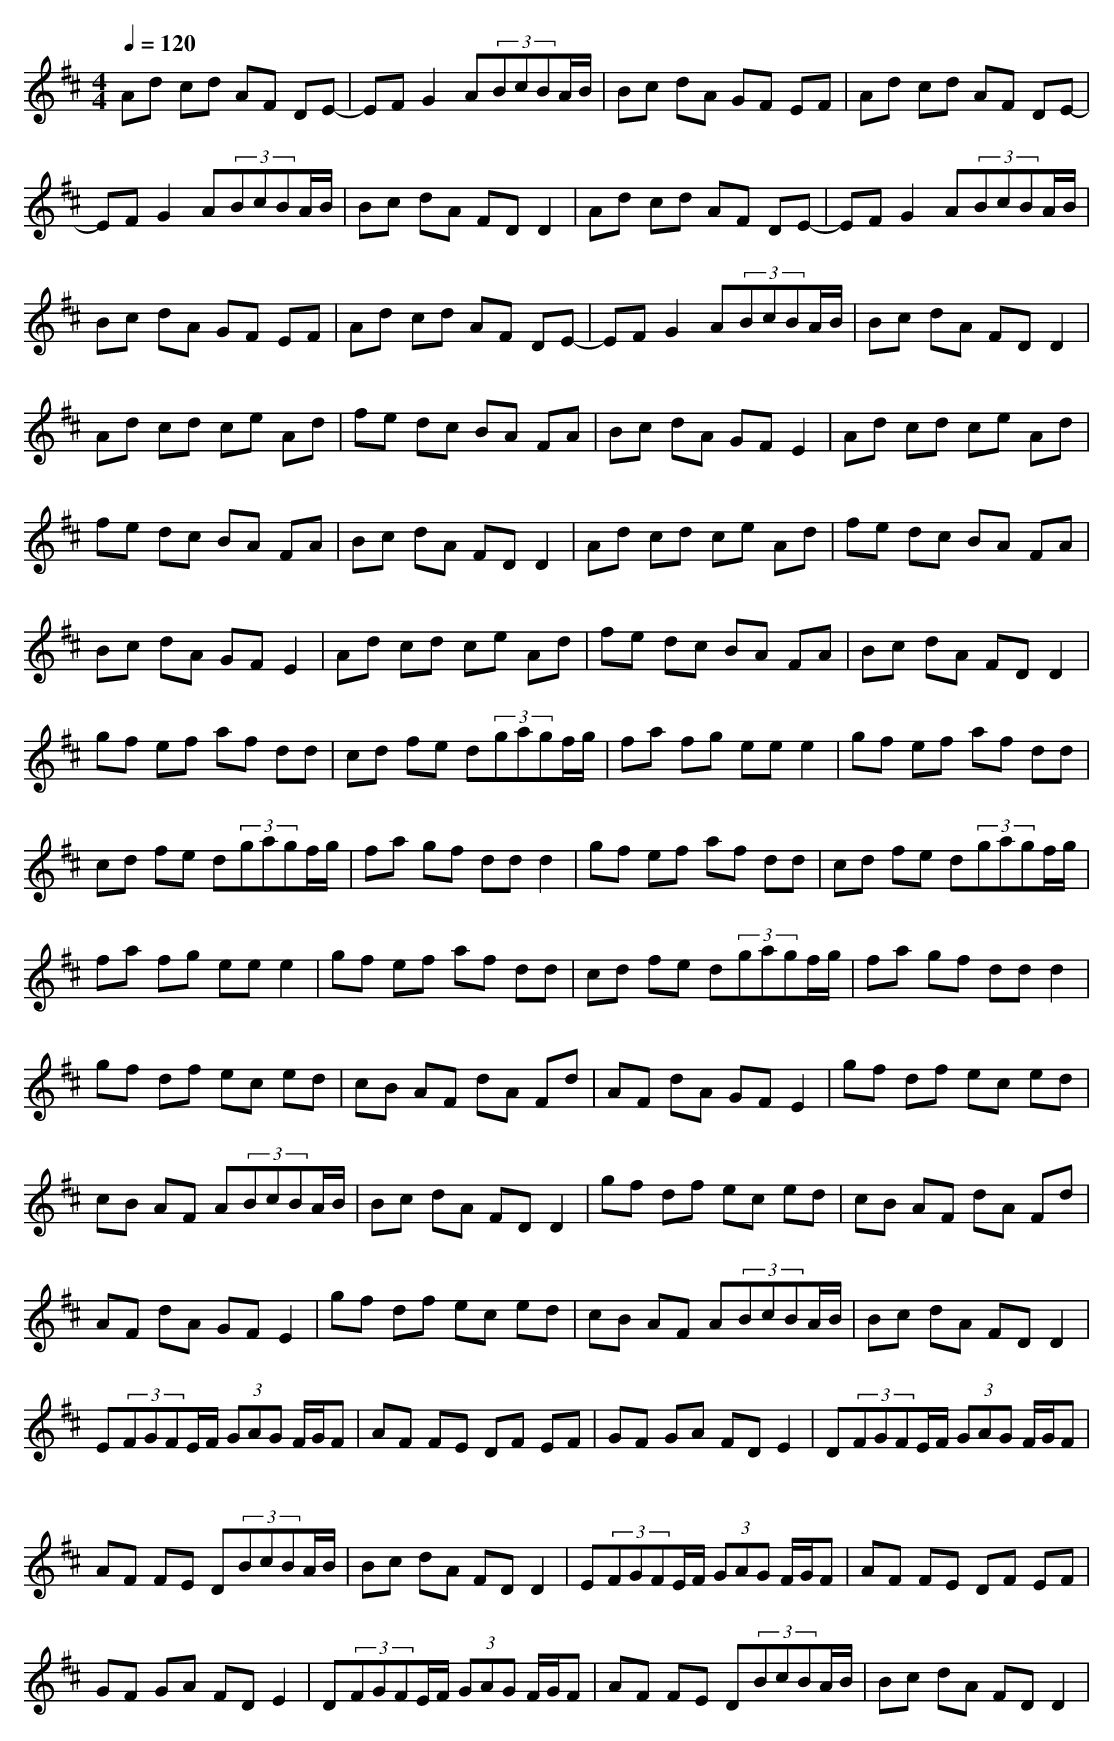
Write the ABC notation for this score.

X:1
T:
M: 4/4
L: 1/8
Q:1/4=120
K:D % 2 sharps
Ad cd AF DE-|EF G2 A(3BcBA/2B/2|Bc dA GF EF|Ad cd AF DE-|
EF G2 A(3BcBA/2B/2|Bc dA FD D2|Ad cd AF DE-|EF G2 A(3BcBA/2B/2|
Bc dA GF EF|Ad cd AF DE-|EF G2 A(3BcBA/2B/2|Bc dA FD D2|
Ad cd ce Ad|fe dc BA FA|Bc dA GF E2|Ad cd ce Ad|
fe dc BA FA|Bc dA FD D2|Ad cd ce Ad|fe dc BA FA|
Bc dA GF E2|Ad cd ce Ad|fe dc BA FA|Bc dA FD D2|
gf ef af dd|cd fe d(3gagf/2g/2|fa fg ee e2|gf ef af dd|
cd fe d(3gagf/2g/2|fa gf dd d2|gf ef af dd|cd fe d(3gagf/2g/2|
fa fg ee e2|gf ef af dd|cd fe d(3gagf/2g/2|fa gf dd d2|
gf df ec ed|cB AF dA Fd|AF dA GF E2|gf df ec ed|
cB AF A(3BcBA/2B/2|Bc dA FD D2|gf df ec ed|cB AF dA Fd|
AF dA GF E2|gf df ec ed|cB AF A(3BcBA/2B/2|Bc dA FD D2|
E(3FGFE/2F/2 (3GAG F/2G/2F|AF FE DF EF|GF GA FD E2|D(3FGFE/2F/2 (3GAG F/2G/2F|
AF FE D(3BcBA/2B/2|Bc dA FD D2|E(3FGFE/2F/2 (3GAG F/2G/2F|AF FE DF EF|
GF GA FD E2|D(3FGFE/2F/2 (3GAG F/2G/2F|AF FE D(3BcBA/2B/2|Bc dA FD D2|
